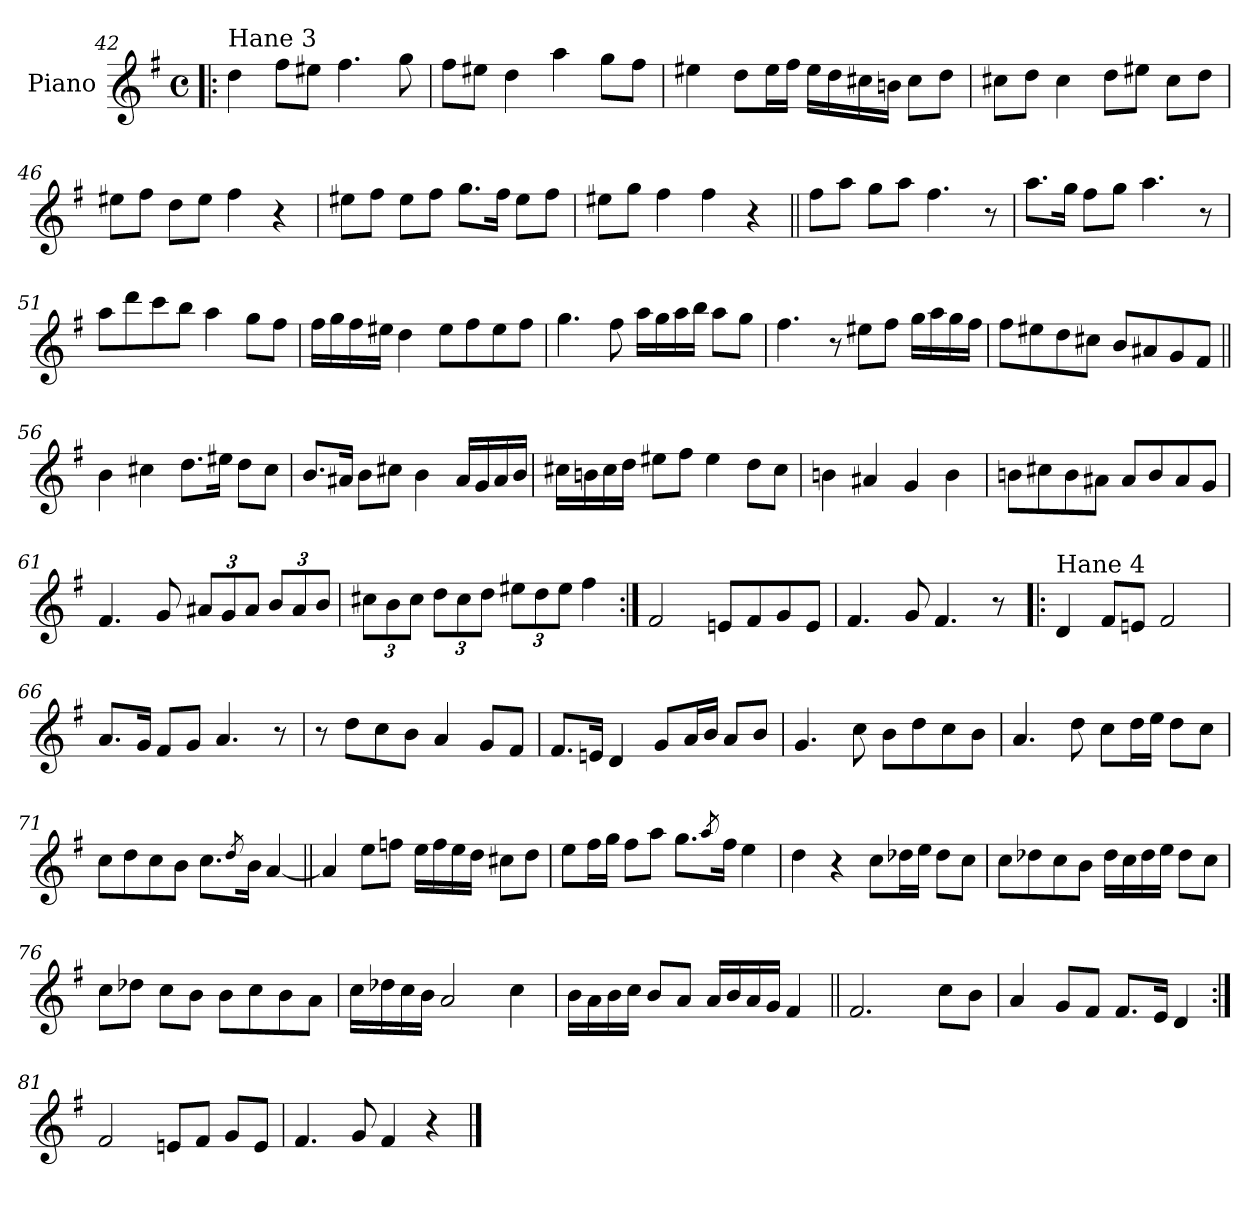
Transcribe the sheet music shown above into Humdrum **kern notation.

**kern
*part1
*staff1
*I"Piano
*I'Pno.
!!LO:LB:g=z
*clefG2
*k[f#]
*M4/4
*met(c)
=42!|:
!LO:TX:a:t=Hane 3
4dd\
8ff#\L
8ee#X\J
4.ff#\
8gg\
=43
8ff#\L
8ee#X\J
4dd\
4aa\
8gg\L
8ff#\J
=44
4ee#X\
8dd\L
16ee#\L
16ff#\JJ
16ee#\LL
16dd\
16cc#X\
16bn\JJ
8cc#\L
8dd\J
=45
8cc#X\L
8dd\J
4cc#\
8dd\L
8ee#X\J
8cc#\L
8dd\J
=46
8ee#X\L
8ff#\J
8dd\L
8ee#\J
4ff#\
4r
!!LO:PB:g=z
=47
8ee#X\L
8ff#\J
8ee#\L
8ff#\J
8.gg\L
16ff#\Jk
8ee#\L
8ff#\J
=48
8ee#X\L
8gg\J
4ff#\
4ff#\
4r
=49||
8ff#\L
8aa\J
8gg\L
8aa\J
4.ff#\
8r
=50
8.aa\L
16gg\Jk
8ff#\L
8gg\J
4.aa\
8r
=51
8aa\L
8ddd\
8ccc\
8bb\J
4aa\
8gg\L
8ff#\J
!!LO:LB:g=z
=52
16ff#\LL
16gg\
16ff#\
16ee#X\JJ
4dd\
8ee#\L
8ff#\
8ee#\
8ff#\J
=53
4.gg\
8ff#\
16aa\LL
16gg\
16aa\
16bb\JJ
8aa\L
8gg\J
=54
4.ff#\
8r
8ee#X\L
8ff#\J
16gg\LL
16aa\
16gg\
16ff#\JJ
=55
8ff#\L
8ee#X\
8dd\
8cc#X\J
8b/L
8a#X/
8g/
8f#/J
!!LO:LB:g=z
=56||
4b\
4cc#X\
8.dd\L
16ee#X\Jk
8dd\L
8cc#\J
=57
8.b/L
16a#X/Jk
8b\L
8cc#X\J
4b\
16a#/LL
16g/
16a#/
16b/JJ
=58
16cc#X\LL
16bn\
16cc#\
16dd\JJ
8ee#X\L
8ff#\J
4ee#\
8dd\L
8cc#\J
=59
4bn\
4a#X/
4g/
4b\
!!LO:LB:g=z
=60
8bn\L
8cc#X\
8b\
8a#X\J
8a#/L
8b/
8a#/
8g/J
=61
4.f#/
8g/
*Xbrackettup
12a#X/L
12g/
12a#/J
12b/L
12a#/
12b/J
=62
12cc#X\L
12b\
12cc#\J
12dd\L
12cc#\
12dd\J
12ee#X\L
12dd\
12ee#\J
4ff#\
=63:|!
2f#/
8en/L
8f#/
8g/
8e/J
=64
4.f#/
8g/
4.f#/
8r
!!LO:LB:g=z
=65!|:
!LO:TX:a:t=Hane 4
4d/
8f#/L
8en/J
2f#/
=66
8.a/L
16g/Jk
8f#/L
8g/J
4.a/
8r
=67
8r
8dd\L
8cc\
8b\J
4a/
8g/L
8f#/J
=68
8.f#/L
16en/Jk
4d/
8g/L
16a/L
16b/JJ
8a/L
8b/J
=69
4.g/
8cc\
8b\L
8dd\
8cc\
8b\J
!!LO:LB:g=z
=70
4.a/
8dd\
8cc\L
16dd\L
16ee\JJ
8dd\L
8cc\J
=71
8cc\L
8dd\
8cc\
8b\J
8.cc\L
8qdd/
16b\Jk
[4a/
=72||
4a/]
8ee\L
8ffn\J
16ee\LL
16ff\
16ee\
16dd\JJ
8cc#X\L
8dd\J
=73
8ee\L
16ff#\L
16gg\JJ
8ff#\L
8aa\J
8.gg\L
8qaa/
16ff#\Jk
4ee\
!!LO:LB:g=z
=74
4dd\
4r
8cc\L
16dd-X\L
16ee\JJ
8dd-\L
8cc\J
=75
8cc\L
8dd-X\
8cc\
8b\J
16dd-\LL
16cc\
16dd-\
16ee\JJ
8dd-\L
8cc\J
=76
8cc\L
8dd-X\J
8cc\L
8b\J
8b\L
8cc\
8b\
8a\J
=77
16cc\LL
16dd-X\
16cc\
16b\JJ
2a/
4cc\
!!LO:LB:g=z
=78
16b\LL
16a\
16b\
16cc\JJ
8b/L
8a/J
16a/LL
16b/
16a/
16g/JJ
4f#/
=79||
2.f#/
8cc\L
8b\J
=80
4a/
8g/L
8f#/J
8.f#/L
16e/Jk
4d/
=81:|!
2f#/
8en/L
8f#/J
8g/L
8e/J
=82
4.f#/
8g/
4f#/
4r
==
*-
